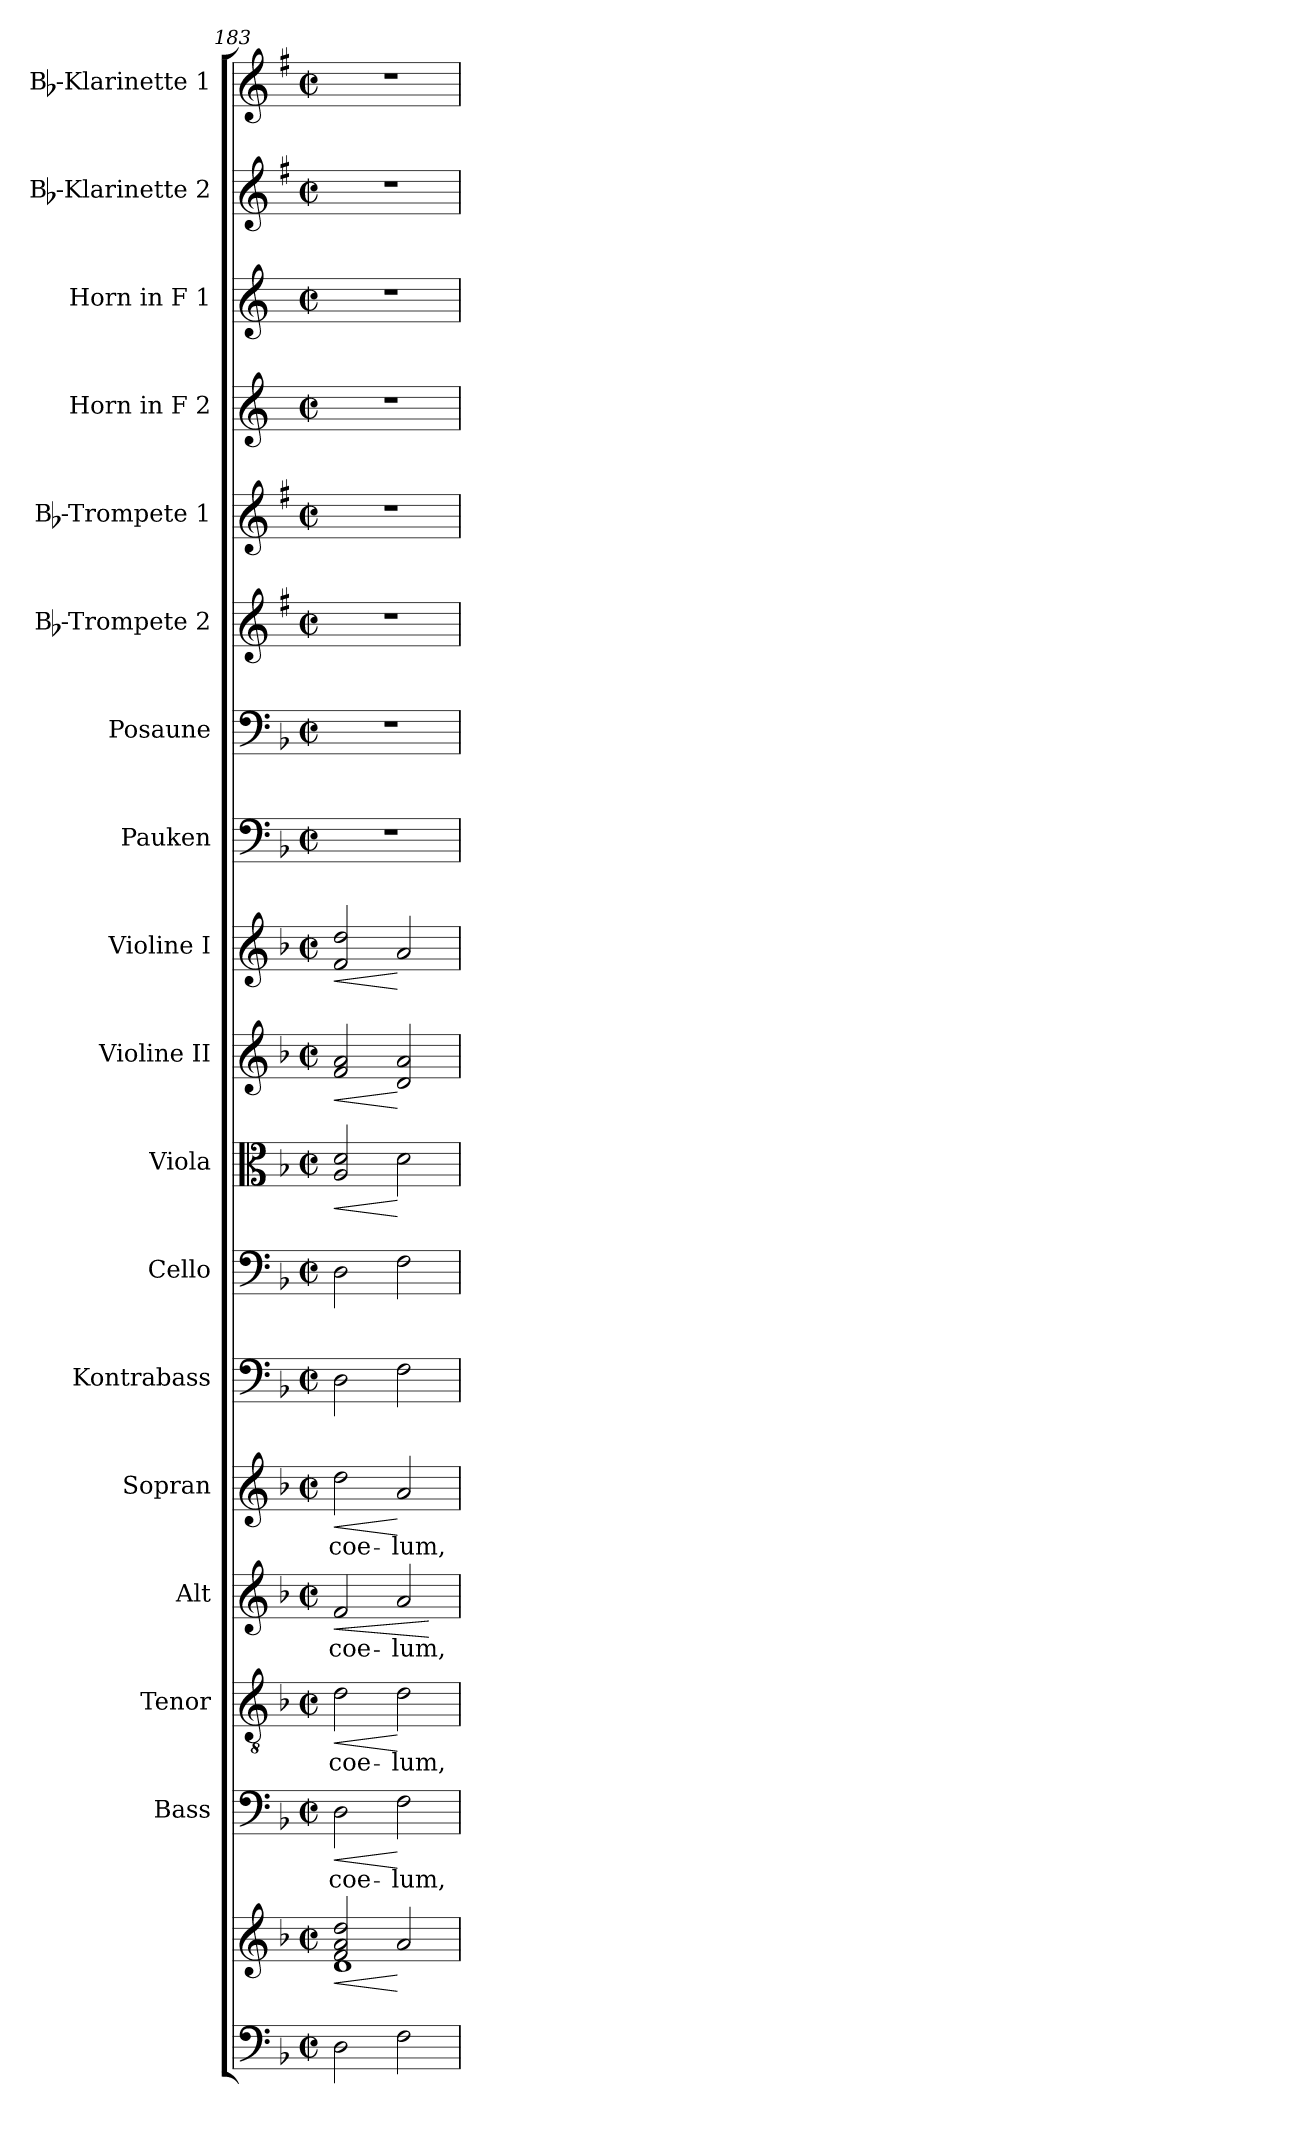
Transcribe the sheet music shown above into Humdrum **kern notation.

**kern	**kern	**dynam	**kern	**text	**dynam	**kern	**text	**dynam	**kern	**text	**dynam	**kern	**text	**dynam	**kern	**kern	**kern	**dynam	**kern	**dynam	**kern	**dynam	**kern	**kern	**kern	**kern	**kern	**kern	**kern	**kern
*part18	*part18	*part18	*part17	*part17	*part17	*part16	*part16	*part16	*part15	*part15	*part15	*part14	*part14	*part14	*part13	*part12	*part11	*part11	*part10	*part10	*part9	*part9	*part8	*part7	*part6	*part5	*part4	*part3	*part2	*part1
*staff19	*staff18	*staff18/19	*staff17	*staff17	*staff17	*staff16	*staff16	*staff16	*staff15	*staff15	*staff15	*staff14	*staff14	*staff14	*staff13	*staff12	*staff11	*staff11	*staff10	*staff10	*staff9	*staff9	*staff8	*staff7	*staff6	*staff5	*staff4	*staff3	*staff2	*staff1
*	*	*	*I"Bass	*	*	*I"Tenor	*	*	*I"Alt	*	*	*I"Sopran	*	*	*I"Kontrabass	*I"Cello	*I"Viola	*	*I"Violine II	*	*I"Violine I	*	*I"Pauken	*I"Posaune	*I"Bb-Trompete 2	*I"Bb-Trompete 1	*I"Horn in F 2	*I"Horn in F 1	*I"Bb-Klarinette 2	*I"Bb-Klarinette 1
*	*	*	*I'B.	*	*	*I'T.	*	*	*I'A.	*	*	*I'S.	*	*	*I'Kb.	*	*I'Vla.	*	*I'Vl. II	*	*I'Vl. I	*	*I'Pk.	*I'Pos.	*I'Bb Trp. 2	*I'Bb Trp. 1	*	*	*I'Bb Kl. 2	*I'Bb Kl. 1
*clefF4	*clefG2	*	*clefF4	*	*	*clefGv2	*	*	*clefG2	*	*	*clefG2	*	*	*clefF4	*clefF4	*clefC3	*	*clefG2	*	*clefG2	*	*clefF4	*clefF4	*clefG2	*clefG2	*clefG2	*clefG2	*clefG2	*clefG2
*	*	*	*	*	*	*	*	*	*	*	*	*	*	*	*ITrd7c12	*	*	*	*	*	*	*	*	*	*ITrd1c2	*ITrd1c2	*ITrd4c7	*ITrd4c7	*ITrd1c2	*ITrd1c2
*k[b-]	*k[b-]	*	*k[b-]	*	*	*k[b-]	*	*	*k[b-]	*	*	*k[b-]	*	*	*k[b-]	*k[b-]	*k[b-]	*	*k[b-]	*	*k[b-]	*	*k[b-]	*k[b-]	*k[b-]	*k[b-]	*k[b-]	*k[b-]	*k[b-]	*k[b-]
*F:	*F:	*	*F:	*	*	*F:	*	*	*F:	*	*	*F:	*	*	*F:	*F:	*F:	*	*F:	*	*F:	*	*F:	*F:	*F:	*F:	*F:	*F:	*F:	*F:
*M2/2	*M2/2	*	*M2/2	*	*	*M2/2	*	*	*M2/2	*	*	*M2/2	*	*	*M2/2	*M2/2	*M2/2	*	*M2/2	*	*M2/2	*	*M2/2	*M2/2	*M2/2	*M2/2	*M2/2	*M2/2	*M2/2	*M2/2
*met(c|)	*met(c|)	*	*met(c|)	*	*	*met(c|)	*	*	*met(c|)	*	*	*met(c|)	*	*	*met(c|)	*met(c|)	*met(c|)	*	*met(c|)	*	*met(c|)	*	*met(c|)	*met(c|)	*met(c|)	*met(c|)	*met(c|)	*met(c|)	*met(c|)	*met(c|)
=183	=183	=183	=183	=183	=183	=183	=183	=183	=183	=183	=183	=183	=183	=183	=183	=183	=183	=183	=183	=183	=183	=183	=183	=183	=183	=183	=183	=183	=183	=183
!	!	!LO:HP:b	!	!LO:LY:b	!LO:HP:b	!	!LO:LY:b	!LO:HP:b	!	!LO:LY:b	!LO:HP:b	!	!LO:LY:b	!LO:HP:b	!	!	!	!LO:HP:b	!	!LO:HP:b	!	!LO:HP:b	!	!	!	!	!	!	!	!
*	*^	*	*	*	*	*	*	*	*	*	*	*	*	*	*	*	*	*	*	*	*	*	*	*	*	*	*	*	*	*
2D\	2f/ 2a/ 2dd/	1d	<	2D\	coe-	<	2d\	coe-	<	2f/	coe-	<	2dd\	coe-	<	2DD\	2D\	2A/ 2d/	<	2f/ 2a/	<	2f/ 2dd/	<	1r	1r	1r	1r	1r	1r	1r	1r
!	!	!	!	!	!LO:LY:b	!	!	!LO:LY:b	!	!	!LO:LY:b	!	!	!LO:LY:b	!	!	!	!	!	!	!	!	!	!	!	!	!	!	!	!	!
2F\	2a/	.	[	2F\	-lum,	[	2d\	-lum,	[	2a/	-lum,	.	2a/	-lum,	[	2FF\	2F\	2d\	[	2d/ 2a/	[	2a/	[	.	.	.	.	.	.	.	.
*	*v	*v	*	*	*	*	*	*	*	*	*	*	*	*	*	*	*	*	*	*	*	*	*	*	*	*	*	*	*	*	*
.	.	.	.	.	.	.	.	.	.	.	[	.	.	.	.	.	.	.	.	.	.	.	.	.	.	.	.	.	.	.
=	=	=	=	=	=	=	=	=	=	=	=	=	=	=	=	=	=	=	=	=	=	=	=	=	=	=	=	=	=	=
*-	*-	*-	*-	*-	*-	*-	*-	*-	*-	*-	*-	*-	*-	*-	*-	*-	*-	*-	*-	*-	*-	*-	*-	*-	*-	*-	*-	*-	*-	*-
